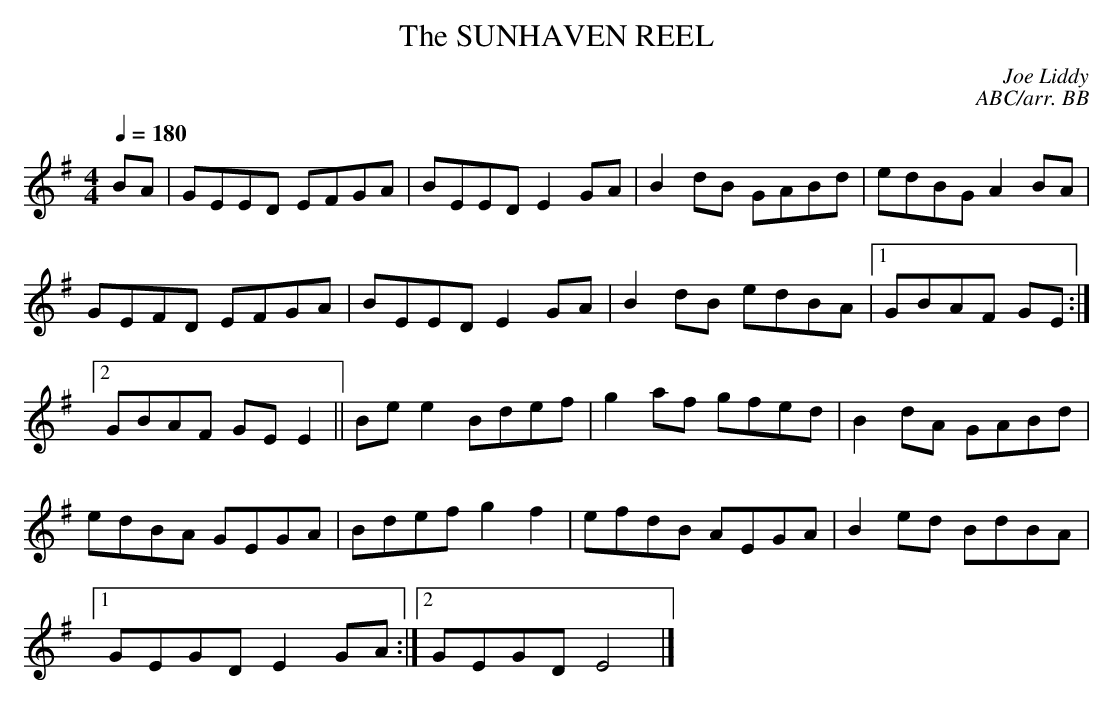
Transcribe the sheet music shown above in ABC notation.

X:1
T:SUNHAVEN REEL, The
C:Joe Liddy
C:ABC/arr. BB
Q:1/4=180
L:1/8
M:4/4
K:Em
BA|GEED EFGA|BEED E2 GA|B2 dB GABd|edBG A2 BA |
GEFD EFGA|BEED E2 GA|B2 dB edBA |1 GBAF GE :|
[2 GBAF GE E2 || Be e2 Bdef|g2 af gfed|B2dA GABd |
edBA GEGA|Bdef g2 f2|efdB AEGA|B2 ed BdBA |
[1 GEGD E2 GA :|2 GEGD E4|]
